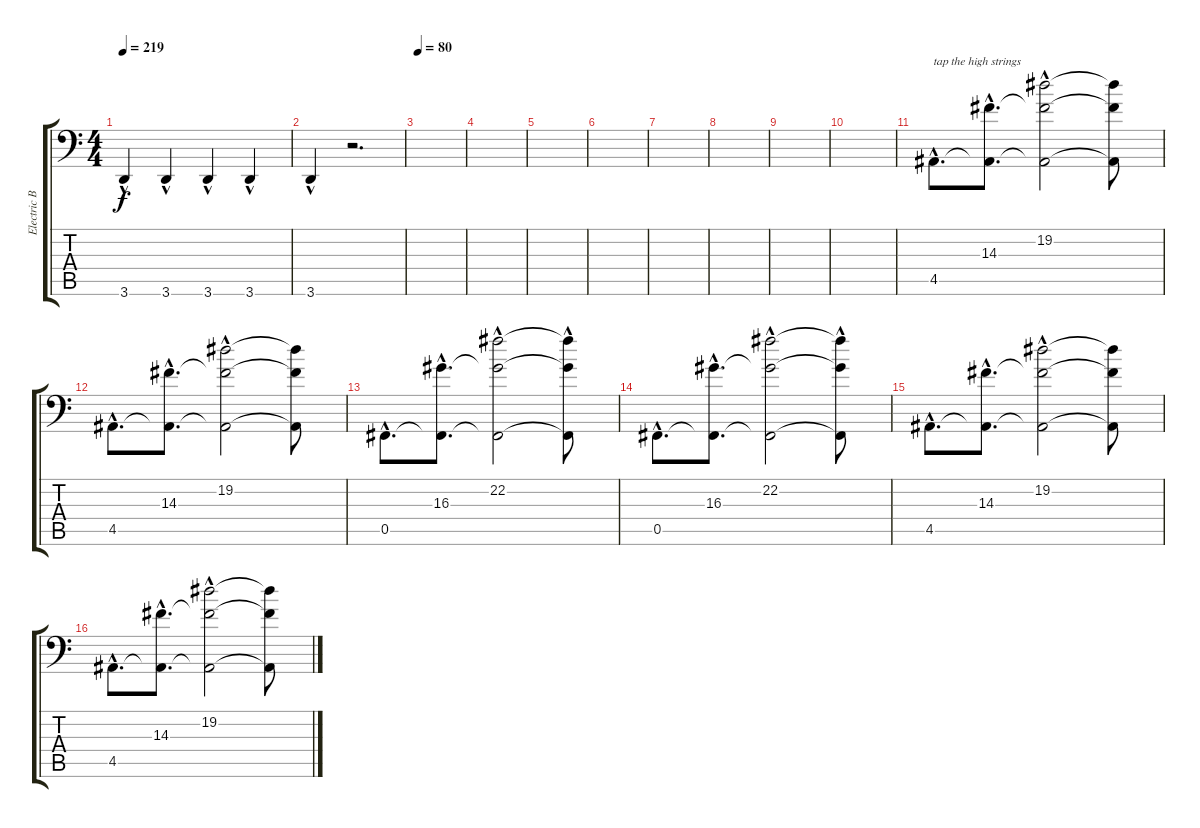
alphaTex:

\track ("Electric Bass" "Electric B") {instrument electricbassfinger}
\staff {score tabs}
\tuning (Db3 Ab2 E2 B1 Gb1 B0) {hide}
\ts (4 4)
\tempo 219
\clef f4
\ks c
3.6{hac}.4{dy f} 3.6{hac}.4 3.6{hac}.4 3.6{hac}.4 |
3.6{hac}.4 r.2{d} |
\tempo 80
|
|
|
|
|
|
|
|
4.5{hac}.8{d txt "tap the high strings"} (14.3{hac} 4.5{t}).8{d} (19.2{hac} 14.3{t} 4.5{t}).2 (19.2{t} 14.3{t} 4.5{t}).8 |
4.5{hac}.8{d} (14.3{hac} 4.5{t}).8{d} (19.2{hac} 14.3{t} 4.5{t}).2 (19.2{t} 14.3{t} 4.5{t}).8 |
0.5{hac}.8{d} (16.3{hac} 0.5{hac t}).8{d} (22.2{hac} 16.3{hac t} 0.5{hac t}).2 (22.2{hac t} 16.3{hac t} 0.5{hac t}).8 |
0.5{hac}.8{d} (16.3{hac} 0.5{hac t}).8{d} (22.2{hac} 16.3{hac t} 0.5{hac t}).2 (22.2{hac t} 16.3{hac t} 0.5{hac t}).8 |
4.5{hac}.8{d} (14.3{hac} 4.5{t}).8{d} (19.2{hac} 14.3{t} 4.5{t}).2 (19.2{t} 14.3{t} 4.5{t}).8 |
4.5{hac}.8{d} (14.3{hac} 4.5{t}).8{d} (19.2{hac} 14.3{t} 4.5{t}).2 (19.2{t} 14.3{t} 4.5{t}).8
